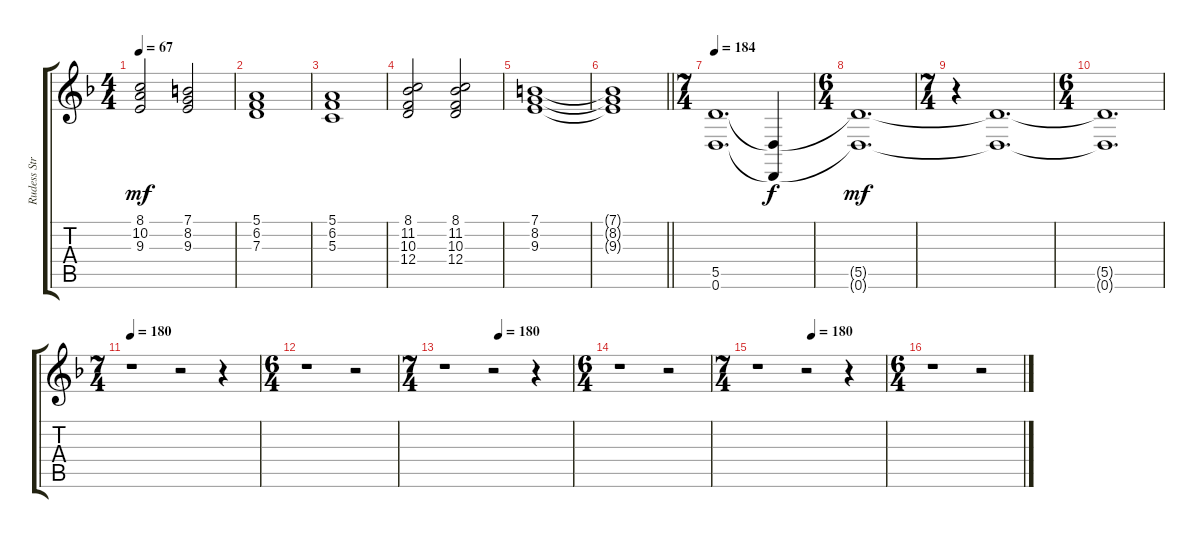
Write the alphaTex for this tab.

\track ("Rudess Strings" "Rudess Str") {instrument stringensemble1}
\staff {score tabs}
\tuning (E4 B3 G3 D3 A2 D2) {hide}
\ts (4 4)
\tempo 67
\clef g2
\ks f
(8.1 10.2 9.3).2{dy mf} (7.1 8.2 9.3).2 |
(5.1 6.2 7.3).1 |
(5.1 6.2 5.3).1 |
(8.1 11.2 10.3 12.4).2 (8.1 11.2 10.3 12.4).2 |
(7.1 8.2 9.3).1 |
\barLineRight lightlight
(7.1{t} 8.2{t} 9.3{t}).1 |
\ts (7 4)
\tempo 184
(5.5 0.6).1{d ot 8vb} (5.5{t} 0.6{t}).4{dy f} |
\ts (6 4)
(5.5{t} 0.6{t}).1{d ot 8vb dy mf} |
\ts (7 4)
r.4 (5.5{t} 0.6{t}).1{d ot 8vb} |
\ts (6 4)
(5.5{t} 0.6{t}).1{d ot 8vb} |
\ts (7 4)
\tempo 180
r.1 r.2 r.4 |
\ts (6 4)
r.1 r.2 |
\ts (7 4)
\tempo (180 0.42857142857142855)
r.1 r.2 r.4 |
\ts (6 4)
r.1 r.2 |
\ts (7 4)
\tempo (180 0.42857142857142855)
r.1 r.2 r.4 |
\ts (6 4)
r.1 r.2
